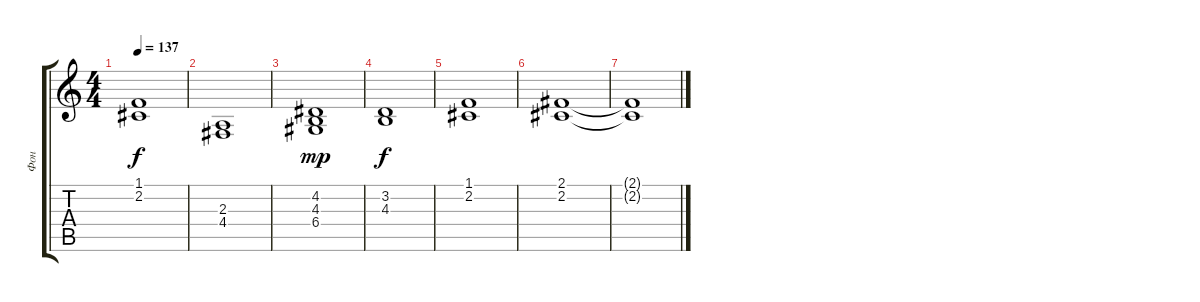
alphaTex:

\track ("Фон" "Фон") {instrument pad2warm}
\staff {score tabs}
\tuning (E4 B3 G3 D3 A2 E2) {hide}
\ts (4 4)
\tempo 137
\clef g2
\ks c
(1.1 2.2).1{dy f} |
(2.3 4.4).1 |
(4.2 4.3 6.4).1{dy mp} |
(3.2 4.3).1{dy f} |
(1.1 2.2).1 |
(2.1 2.2).1 |
(2.1{t} 2.2{t}).1
